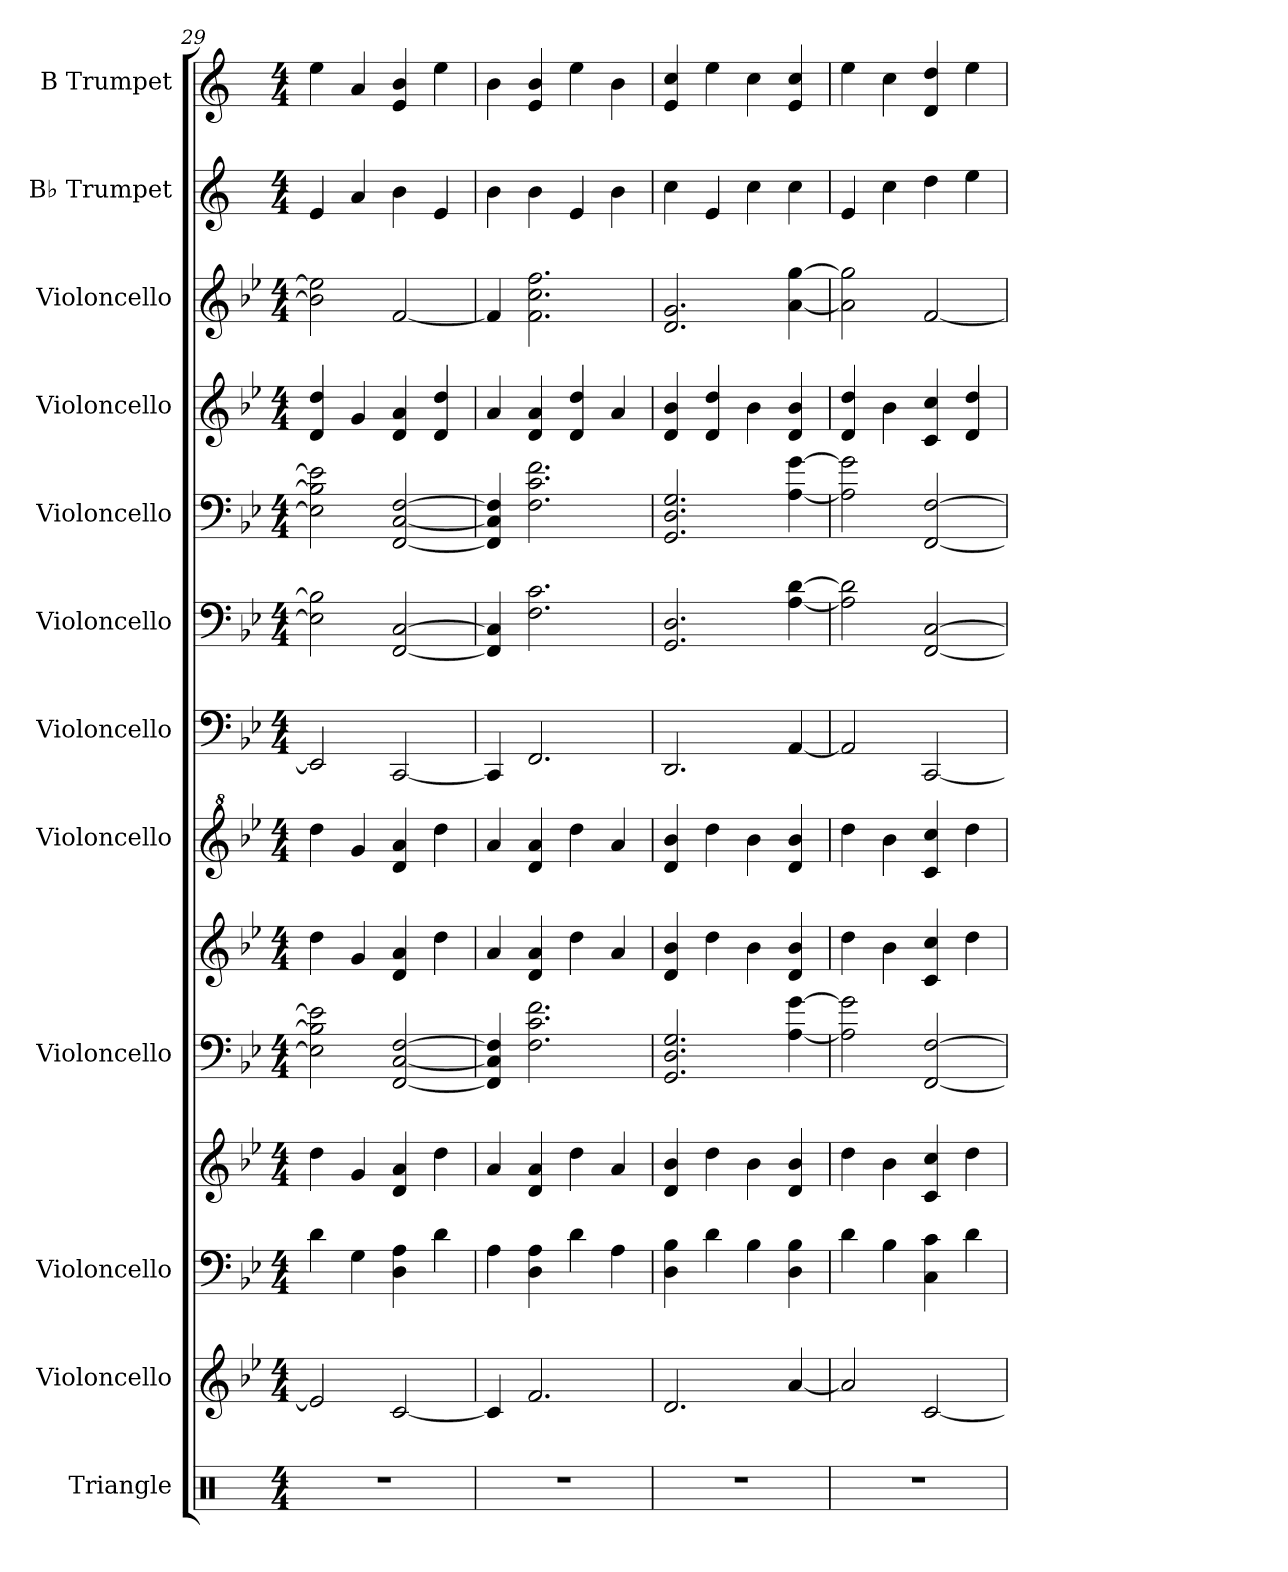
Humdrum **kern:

**kern	**kern	**kern	**kern	**kern	**kern	**kern	**kern	**kern	**kern	**kern	**kern	**kern	**kern
*part12	*part11	*part10	*part10	*part9	*part9	*part8	*part7	*part6	*part5	*part4	*part3	*part2	*part1
*staff14	*staff13	*staff12	*staff11	*staff10	*staff9	*staff8	*staff7	*staff6	*staff5	*staff4	*staff3	*staff2	*staff1
*I"Triangle	*I"Violoncello	*I"Violoncello	*	*I"Violoncello	*	*I"Violoncello	*I"Violoncello	*I"Violoncello	*I"Violoncello	*I"Violoncello	*I"Violoncello	*I"B♭ Trumpet	*I"B Trumpet
*I'Trgl.	*I'Vlc.	*I'Vlc.	*	*I'Vlc.	*	*I'Vlc.	*I'Vlc.	*I'Vlc.	*I'Vlc.	*I'Vlc.	*I'Vlc.	*I'B♭ Tpt.	*I'B Tpt.
*clefX	*clefG2	*clefF4	*clefG2	*clefF4	*clefG2	*clefG^2	*clefF4	*clefF4	*clefF4	*clefG2	*clefG2	*clefG2	*clefG2
*	*	*	*	*	*	*	*	*	*	*	*	*ITrd1c2	*ITrd1c2
*k[]	*k[b-e-]	*k[b-e-]	*k[b-e-]	*k[b-e-]	*k[b-e-]	*k[b-e-]	*k[b-e-]	*k[b-e-]	*k[b-e-]	*k[b-e-]	*k[b-e-]	*k[b-e-]	*k[b-e-]
*C:	*B-:	*B-:	*B-:	*B-:	*B-:	*B-:	*B-:	*B-:	*B-:	*B-:	*B-:	*B-:	*B-:
*M4/4	*M4/4	*M4/4	*M4/4	*M4/4	*M4/4	*M4/4	*M4/4	*M4/4	*M4/4	*M4/4	*M4/4	*M4/4	*M4/4
=29	=29	=29	=29	=29	=29	=29	=29	=29	=29	=29	=29	=29	=29
1r	2e-/]	4d\	4dd\	2E-\] 2B-\] 2e-\]	4dd\	4ddd\	2EE-/]	2E-\] 2B-\]	2E-\] 2B-\] 2e-\]	4d/ 4dd/	2b-\] 2ee-\]	4d/	4dd\
.	.	4G\	4g/	.	4g/	4gg/	.	.	.	4g/	.	4g/	4g/
.	[2c/	4D\ 4A\	4d/ 4a/	[2FF/ [2C/ [2F/	4d/ 4a/	4dd/ 4aa/	[2CC/	[2FF/ [2C/	[2FF/ [2C/ [2F/	4d/ 4a/	[2f/	4a\	4d/ 4a/
.	.	4d\	4dd\	.	4dd\	4ddd\	.	.	.	4d/ 4dd/	.	4d/	4dd\
=30	=30	=30	=30	=30	=30	=30	=30	=30	=30	=30	=30	=30	=30
1r	4c/]	4A\	4a/	4FF/] 4C/] 4F/]	4a/	4aa/	4CC/]	4FF/] 4C/]	4FF/] 4C/] 4F/]	4a/	4f/]	4a\	4a\
.	2.f/	4D\ 4A\	4d/ 4a/	2.F\ 2.c\ 2.f\	4d/ 4a/	4dd/ 4aa/	2.FF/	2.F\ 2.c\	2.F\ 2.c\ 2.f\	4d/ 4a/	2.f\ 2.cc\ 2.ff\	4a\	4d/ 4a/
.	.	4d\	4dd\	.	4dd\	4ddd\	.	.	.	4d/ 4dd/	.	4d/	4dd\
.	.	4A\	4a/	.	4a/	4aa/	.	.	.	4a/	.	4a\	4a\
=31	=31	=31	=31	=31	=31	=31	=31	=31	=31	=31	=31	=31	=31
1r	2.d/	4D\ 4B-\	4d/ 4b-/	2.GG/ 2.D/ 2.G/	4d/ 4b-/	4dd/ 4bb-/	2.DD/	2.GG/ 2.D/	2.GG/ 2.D/ 2.G/	4d/ 4b-/	2.d/ 2.g/	4b-\	4d/ 4b-/
.	.	4d\	4dd\	.	4dd\	4ddd\	.	.	.	4d/ 4dd/	.	4d/	4dd\
.	.	4B-\	4b-\	.	4b-\	4bb-\	.	.	.	4b-\	.	4b-\	4b-\
.	[4a/	4D\ 4B-\	4d/ 4b-/	[4A\ [4g\	4d/ 4b-/	4dd/ 4bb-/	[4AA/	[4A\ [4d\	[4A\ [4g\	4d/ 4b-/	[4a\ [4gg\	4b-\	4d/ 4b-/
=32	=32	=32	=32	=32	=32	=32	=32	=32	=32	=32	=32	=32	=32
1r	2a/]	4d\	4dd\	2A\] 2g\]	4dd\	4ddd\	2AA/]	2A\] 2d\]	2A\] 2g\]	4d/ 4dd/	2a\] 2gg\]	4d/	4dd\
.	.	4B-\	4b-\	.	4b-\	4bb-\	.	.	.	4b-\	.	4b-\	4b-\
.	[2c/	4C\ 4c\	4c/ 4cc/	[2FF/ [2F/	4c/ 4cc/	4cc/ 4ccc/	[2CC/	[2FF/ [2C/	[2FF/ [2F/	4c/ 4cc/	[2f/	4cc\	4c/ 4cc/
.	.	4d\	4dd\	.	4dd\	4ddd\	.	.	.	4d/ 4dd/	.	4dd\	4dd\
=	=	=	=	=	=	=	=	=	=	=	=	=	=
*-	*-	*-	*-	*-	*-	*-	*-	*-	*-	*-	*-	*-	*-
